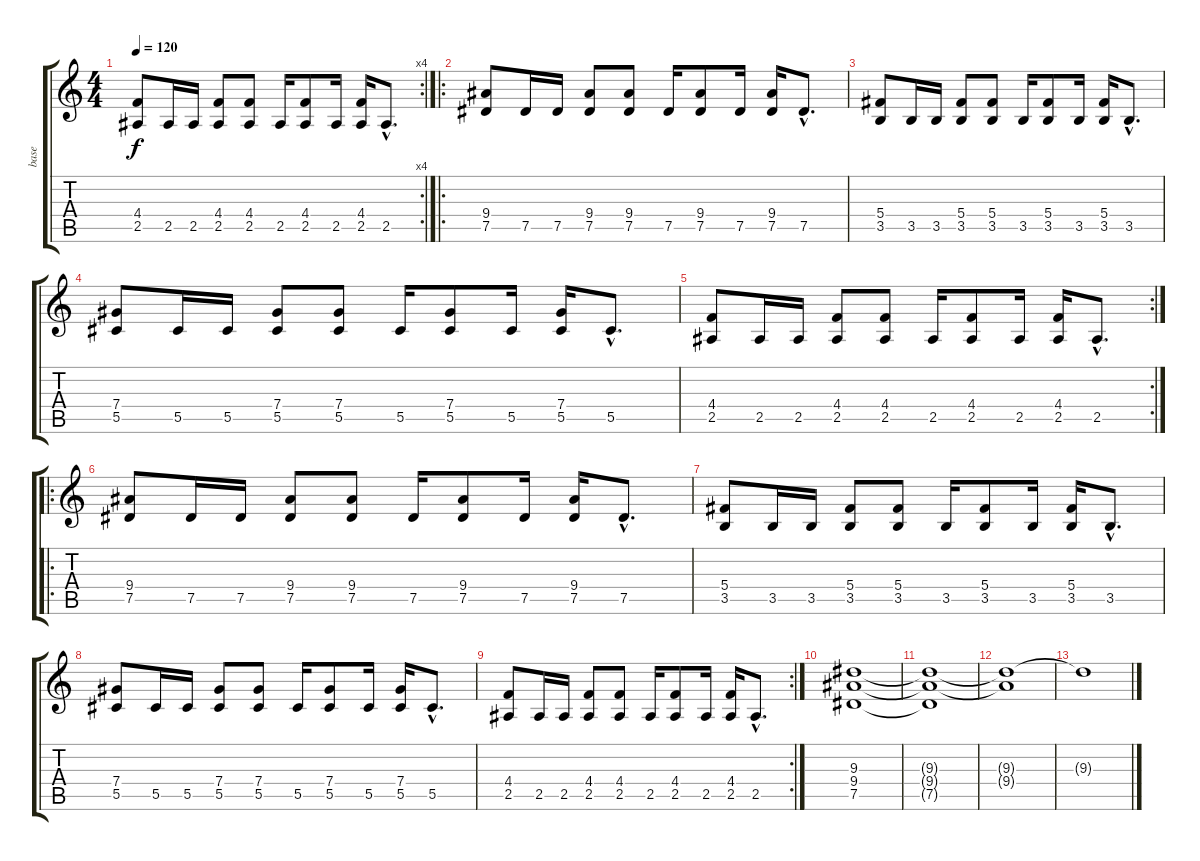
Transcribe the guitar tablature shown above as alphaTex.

\track ("base" "base") {instrument overdrivenguitar}
\staff {score tabs}
\tuning (Eb4 Bb3 Gb3 Db3 Ab2 Eb2) {hide}
\rc 4
\ts (4 4)
\tempo 120
\clef g2
\ks c
(4.4 2.5).8{dy f} 2.5.16 2.5.16 (4.4 2.5).8 (4.4 2.5).8 2.5.16 (4.4 2.5).8 2.5.16 (4.4 2.5).16 2.5{hac}.8{d} |
\ro
(9.4 7.5).8 7.5.16 7.5.16 (9.4 7.5).8 (9.4 7.5).8 7.5.16 (9.4 7.5).8 7.5.16 (9.4 7.5).16 7.5{hac}.8{d} |
(5.4 3.5).8 3.5.16 3.5.16 (5.4 3.5).8 (5.4 3.5).8 3.5.16 (5.4 3.5).8 3.5.16 (5.4 3.5).16 3.5{hac}.8{d} |
(7.4 5.5).8 5.5.16 5.5.16 (7.4 5.5).8 (7.4 5.5).8 5.5.16 (7.4 5.5).8 5.5.16 (7.4 5.5).16 5.5{hac}.8{d} |
\rc 2
(4.4 2.5).8 2.5.16 2.5.16 (4.4 2.5).8 (4.4 2.5).8 2.5.16 (4.4 2.5).8 2.5.16 (4.4 2.5).16 2.5{hac}.8{d} |
\ro
(9.4 7.5).8 7.5.16 7.5.16 (9.4 7.5).8 (9.4 7.5).8 7.5.16 (9.4 7.5).8 7.5.16 (9.4 7.5).16 7.5{hac}.8{d} |
(5.4 3.5).8 3.5.16 3.5.16 (5.4 3.5).8 (5.4 3.5).8 3.5.16 (5.4 3.5).8 3.5.16 (5.4 3.5).16 3.5{hac}.8{d} |
(7.4 5.5).8 5.5.16 5.5.16 (7.4 5.5).8 (7.4 5.5).8 5.5.16 (7.4 5.5).8 5.5.16 (7.4 5.5).16 5.5{hac}.8{d} |
\rc 2
(4.4 2.5).8 2.5.16 2.5.16 (4.4 2.5).8 (4.4 2.5).8 2.5.16 (4.4 2.5).8 2.5.16 (4.4 2.5).16 2.5{hac}.8{d} |
(9.3 9.4 7.5).1 |
(9.3{t} 9.4{t} 7.5{t}).1 |
(9.3{t} 9.4{t}).1 |
9.3{t}.1
